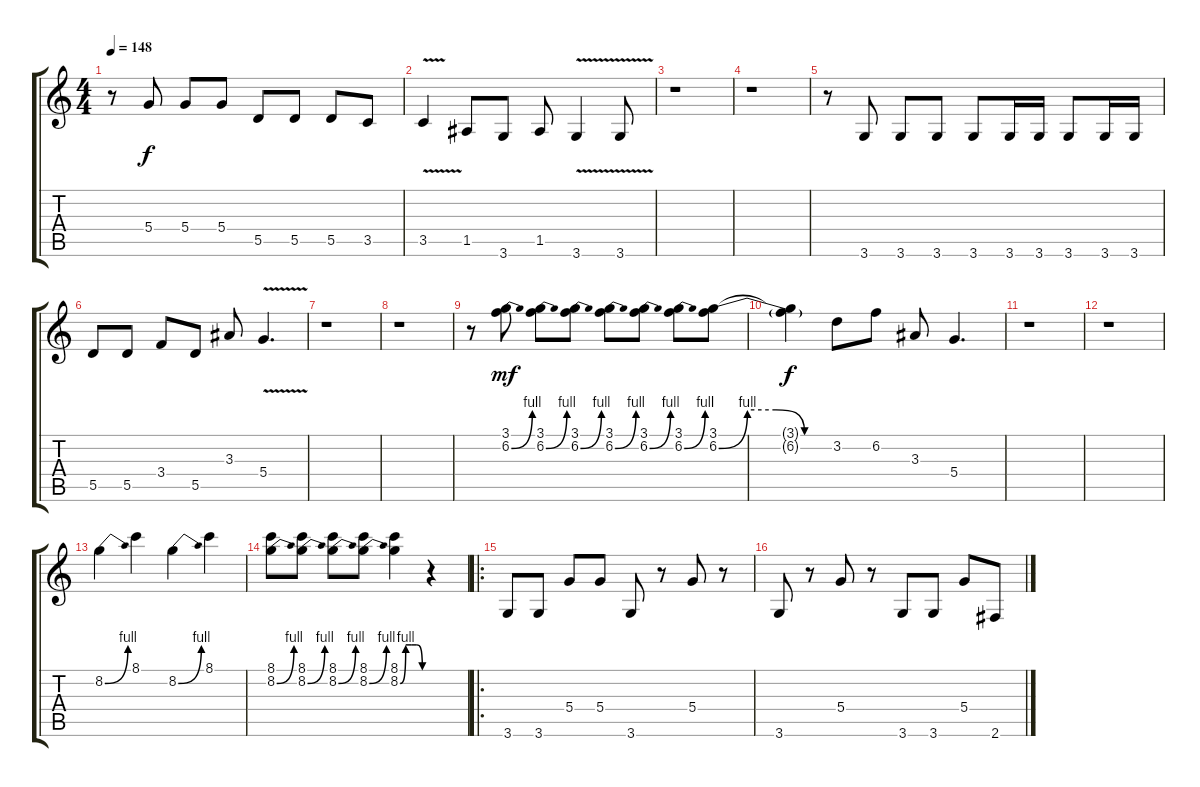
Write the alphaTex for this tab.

\track "" {instrument distortionguitar}
\staff {score tabs}
\tuning (E4 B3 G3 D3 A2 E2) {hide}
\ts (4 4)
\tempo 148
\clef g2
\ks c
r.8{dy f volume 16 instrument distortionguitar} 5.4.8 5.4.8 5.4.8 5.5.8 5.5.8 5.5.8 3.5.8 |
3.5{v}.4 1.5.8 3.6.8 1.5.8 3.6{v}.4 3.6{v}.8 |
r.1 |
r.1 |
r.8 3.6.8 3.6.8 3.6.8 3.6.8 3.6.16 3.6.16 3.6.8 3.6.16 3.6.16 |
5.5.8 5.5.8 3.4.8 5.5.8 3.3.8 5.4{v}.4{d} |
r.1 |
r.1 |
r.8 (3.1 6.2{be (bend 0 0 60 4)}).8{dy mf} (3.1 6.2{be (bend 0 0 60 4)}).8 (3.1 6.2{be (bend 0 0 60 4)}).8 (3.1 6.2{be (bend 0 0 60 4)}).8 (3.1 6.2{be (bend 0 0 60 4)}).8 (3.1 6.2{be (bend 0 0 60 4)}).8 (3.1 6.2{be (custom 0 0 15 4 30 4 45 0 60 0)}).8 |
(3.1{t} 6.2{t}).4{dy f} 3.2.8 6.2.8 3.3.8 5.4.4{d} |
r.1 |
r.1 |
8.2{be (bend 0 0 60 4)}.4 8.1.4 8.2{be (bend 0 0 60 4)}.4 8.1.4 |
(8.1 8.2{be (bend 0 0 60 4)}).8 (8.1 8.2{be (bend 0 0 60 4)}).8 (8.1 8.2{be (bend 0 0 60 4)}).8 (8.1 8.2{be (bend 0 0 60 4)}).8 (8.1 8.2{be (custom 0 0 15 4 30 4 45 4 60 0)}).4 r.4{volume 10 instrument distortionguitar} |
\ro
3.6.8 3.6.8 5.4.8 5.4.8 3.6.8 r.8 5.4.8 r.8 |
3.6.8 r.8 5.4.8 r.8 3.6.8 3.6.8 5.4.8 2.6{sl}.8
